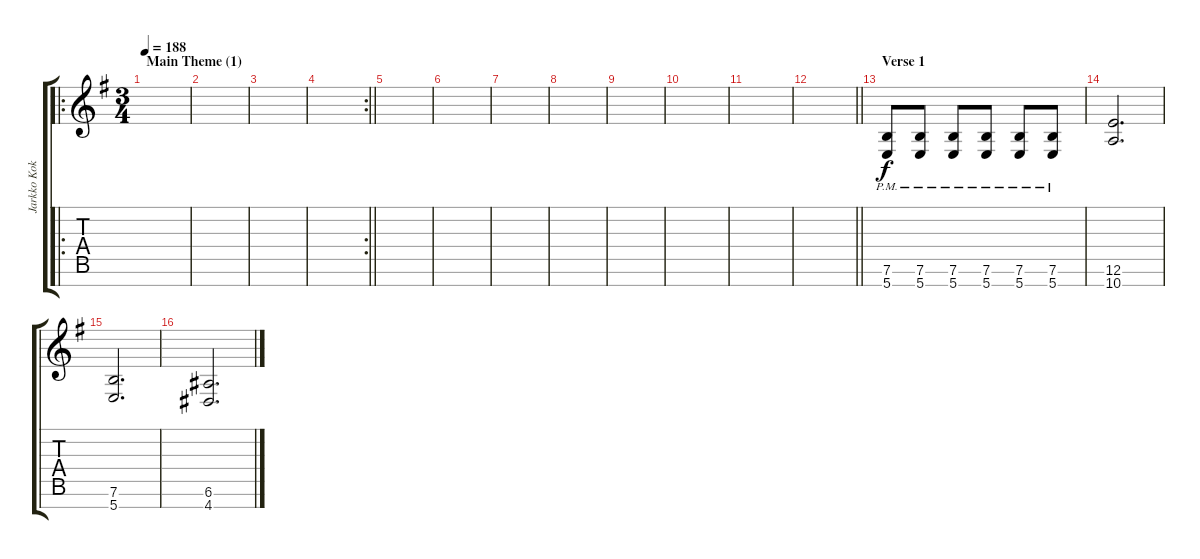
\track ("Jarkko Kokko (guitar)" "Jarkko Kok") {instrument distortionguitar}
\staff {score tabs}
\tuning (E4 B3 G3 D3 A2 E2 B1) {hide}
\ro
\ts (3 4)
\section ("" "Main Theme (1)")
\tempo 188
\clef g2
\ks eminor
|
|
|
\rc 2
\barLineRight lightlight
|
|
|
|
|
|
|
|
\barLineRight lightlight
|
\section ("" "Verse 1")
(7.6{pm} 5.7{pm}).8 (7.6{pm} 5.7{pm}).8 (7.6{pm} 5.7{pm}).8 (7.6{pm} 5.7{pm}).8 (7.6{pm} 5.7{pm}).8 (7.6{pm} 5.7{pm}).8 |
(12.6 10.7).2{d} |
(7.6 5.7).2{d} |
(6.6 4.7).2{d}
